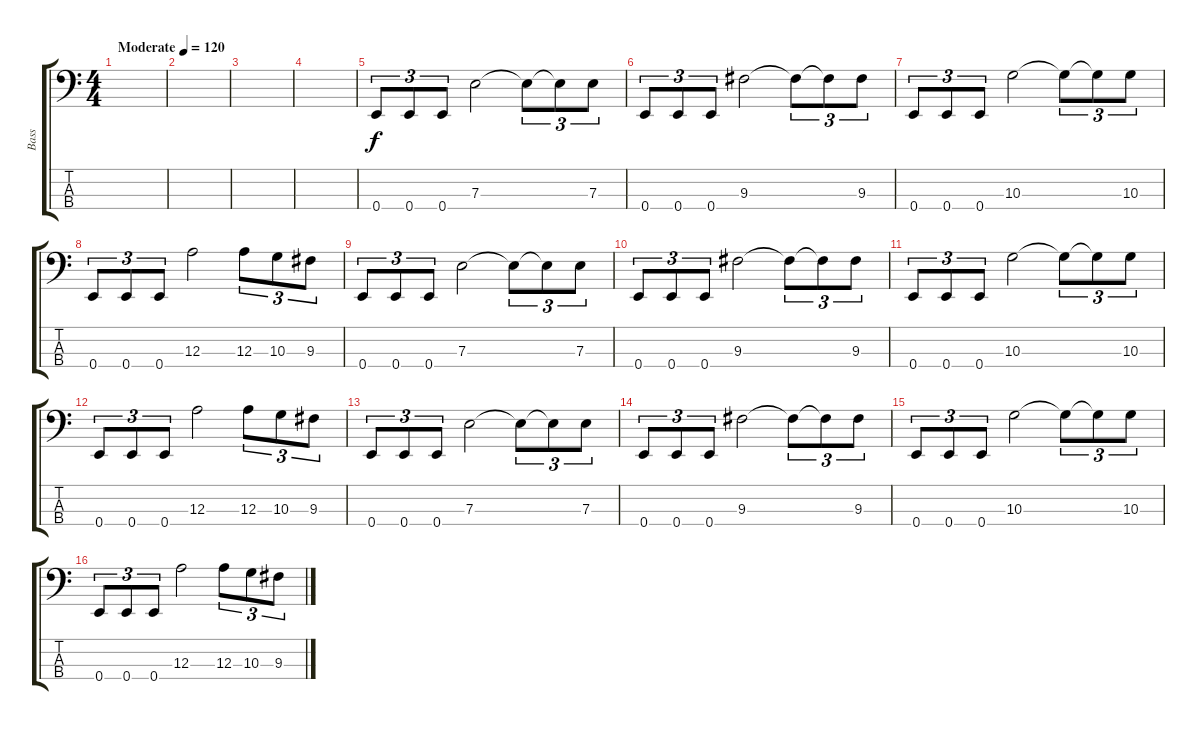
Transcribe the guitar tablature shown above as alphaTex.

\track ("Bass" "Bass") {instrument electricbassfinger}
\staff {score tabs}
\tuning (G2 D2 A1 E1) {hide}
\ts (4 4)
\tempo (120 "Moderate")
\clef f4
\ks c
|
|
|
|
0.4.8{tu (3 2)} 0.4.8{tu (3 2)} 0.4.8{tu (3 2)} 7.3.2 7.3{t}.8{tu (3 2)} 7.3{t}.8{tu (3 2)} 7.3.8{tu (3 2)} |
0.4.8{tu (3 2)} 0.4.8{tu (3 2)} 0.4.8{tu (3 2)} 9.3.2 9.3{t}.8{tu (3 2)} 9.3{t}.8{tu (3 2)} 9.3.8{tu (3 2)} |
0.4.8{tu (3 2)} 0.4.8{tu (3 2)} 0.4.8{tu (3 2)} 10.3.2 10.3{t}.8{tu (3 2)} 10.3{t}.8{tu (3 2)} 10.3.8{tu (3 2)} |
0.4.8{tu (3 2)} 0.4.8{tu (3 2)} 0.4.8{tu (3 2)} 12.3.2 12.3.8{tu (3 2)} 10.3.8{tu (3 2)} 9.3.8{tu (3 2)} |
0.4.8{tu (3 2)} 0.4.8{tu (3 2)} 0.4.8{tu (3 2)} 7.3.2 7.3{t}.8{tu (3 2)} 7.3{t}.8{tu (3 2)} 7.3.8{tu (3 2)} |
0.4.8{tu (3 2)} 0.4.8{tu (3 2)} 0.4.8{tu (3 2)} 9.3.2 9.3{t}.8{tu (3 2)} 9.3{t}.8{tu (3 2)} 9.3.8{tu (3 2)} |
0.4.8{tu (3 2)} 0.4.8{tu (3 2)} 0.4.8{tu (3 2)} 10.3.2 10.3{t}.8{tu (3 2)} 10.3{t}.8{tu (3 2)} 10.3.8{tu (3 2)} |
0.4.8{tu (3 2)} 0.4.8{tu (3 2)} 0.4.8{tu (3 2)} 12.3.2 12.3.8{tu (3 2)} 10.3.8{tu (3 2)} 9.3.8{tu (3 2)} |
0.4.8{tu (3 2)} 0.4.8{tu (3 2)} 0.4.8{tu (3 2)} 7.3.2 7.3{t}.8{tu (3 2)} 7.3{t}.8{tu (3 2)} 7.3.8{tu (3 2)} |
0.4.8{tu (3 2)} 0.4.8{tu (3 2)} 0.4.8{tu (3 2)} 9.3.2 9.3{t}.8{tu (3 2)} 9.3{t}.8{tu (3 2)} 9.3.8{tu (3 2)} |
0.4.8{tu (3 2)} 0.4.8{tu (3 2)} 0.4.8{tu (3 2)} 10.3.2 10.3{t}.8{tu (3 2)} 10.3{t}.8{tu (3 2)} 10.3.8{tu (3 2)} |
0.4.8{tu (3 2)} 0.4.8{tu (3 2)} 0.4.8{tu (3 2)} 12.3.2 12.3.8{tu (3 2)} 10.3.8{tu (3 2)} 9.3.8{tu (3 2)}
